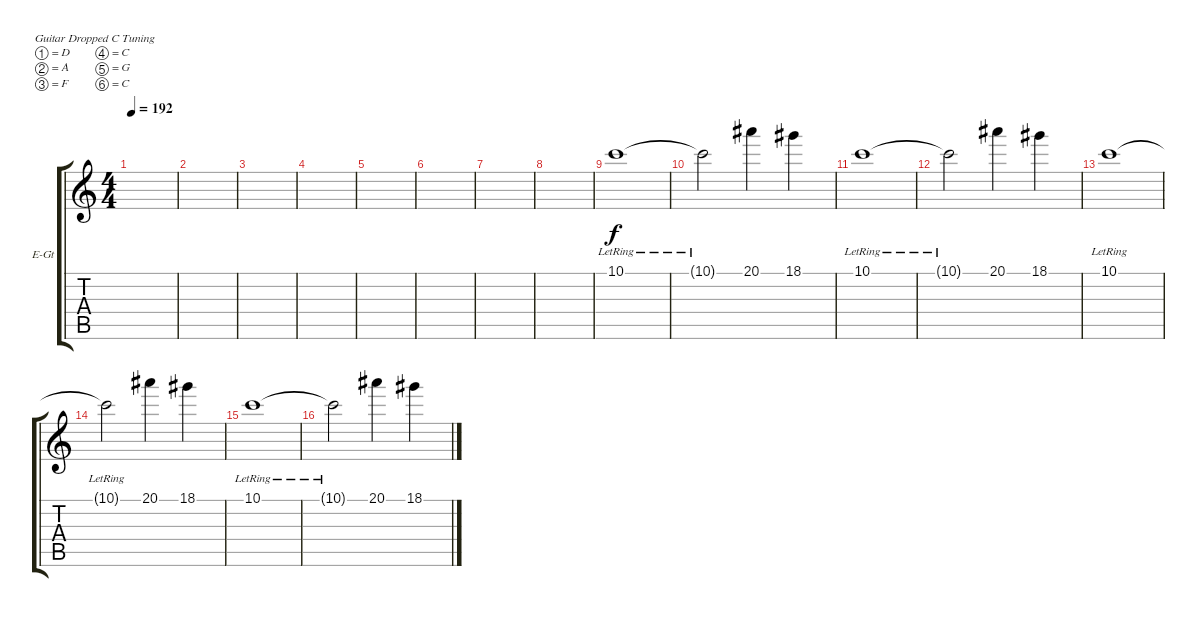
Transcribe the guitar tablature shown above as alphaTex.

\defaultSystemsLayout 4
\bracketExtendMode groupsimilarinstruments
\firstSystemTrackNameOrientation horizontal
\otherSystemsTrackNameOrientation horizontal
\track ("Electric Guitar" "E-Gt") {instrument electricguitarclean}
\staff {score tabs}
\tuning (D4 A3 F3 C3 G2 C2)
\ts (4 4)
\tempo 192
\clef g2
\scale
0.333333
\ks c
|
\scale
0.333333 |
\scale
0.333333 |
\scale
0.333333 |
\scale
0.333333 |
\scale
0.333333 |
\scale
0.333333 |
\scale
0.333333 |
\scale
0.333333 10.1{lr}.1 |
\scale
0.333333 10.1{lr t}.2 20.1.4 18.1.4 |
\scale
0.333333 10.1{lr}.1 |
\scale
0.333333 10.1{lr t}.2 20.1.4 18.1.4 |
\scale
0.333333 10.1{lr}.1 |
\scale
0.333333 10.1{lr t}.2 20.1.4 18.1.4 |
\scale
0.333333 10.1{lr}.1 |
\scale
0.333333 10.1{lr t}.2 20.1.4 18.1.4
